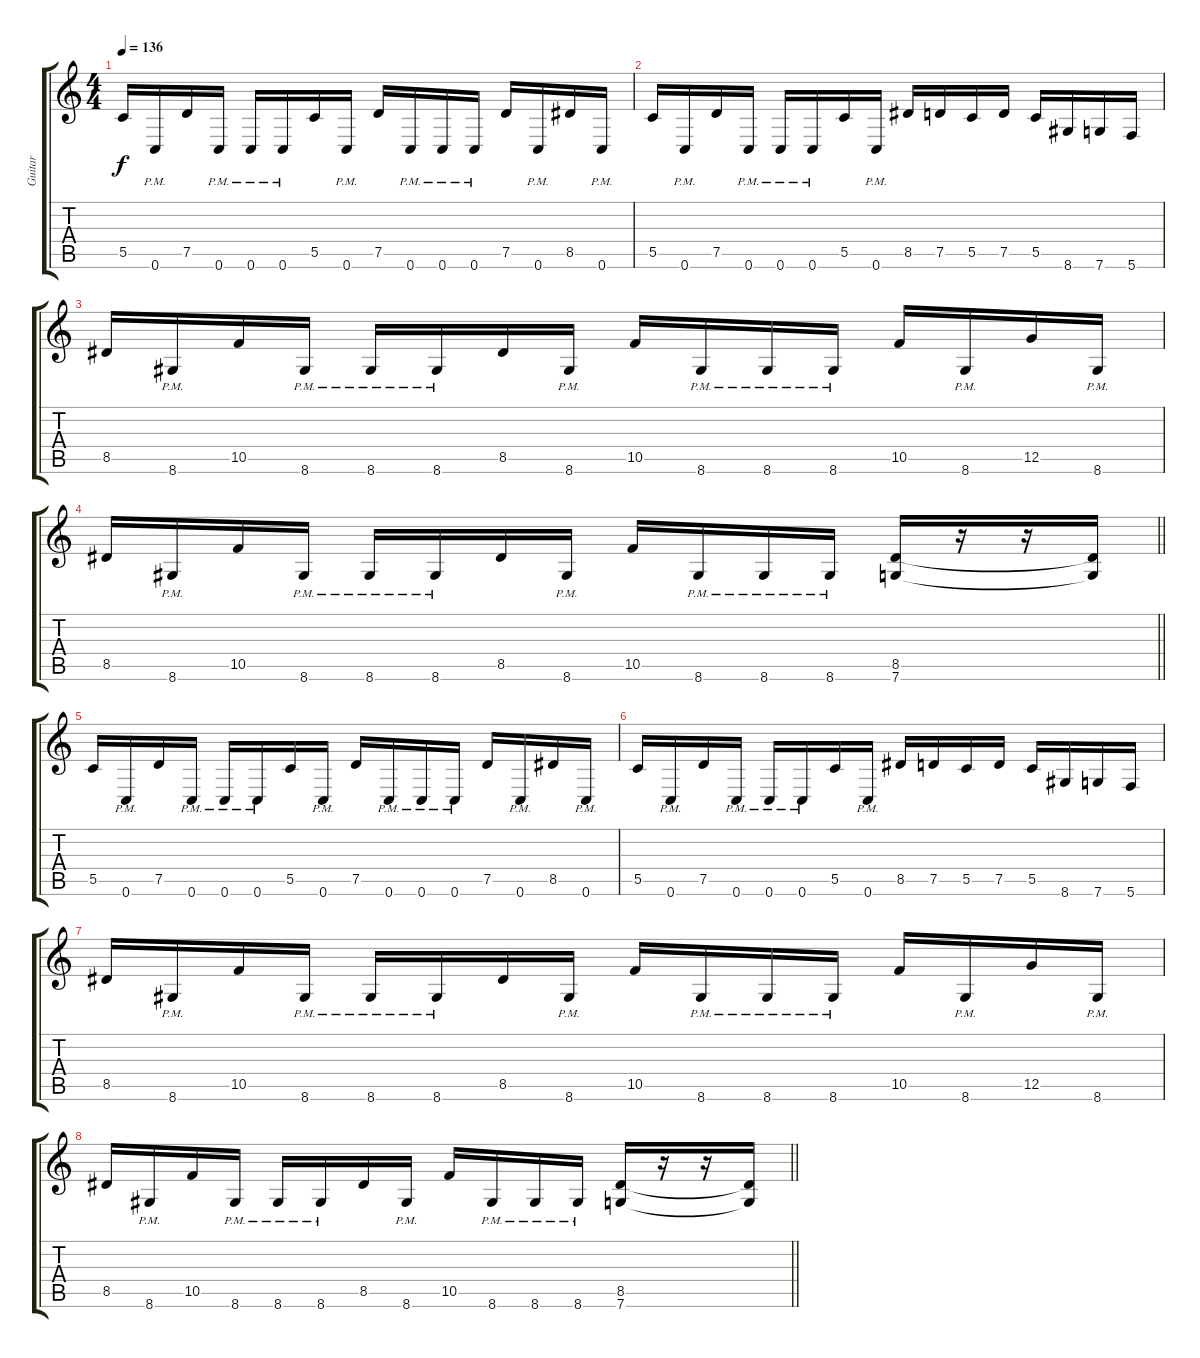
\track ("Guitar" "Guitar") {instrument distortionguitar}
\staff {score tabs}
\tuning (D4 A3 F3 C3 G2 C2) {hide}
\ts (4 4)
\section ("" "")
\tempo 136
\clef g2
\ks c
5.5.16{dy f} 0.6{pm}.16 7.5.16 0.6{pm}.16 0.6{pm}.16 0.6{pm}.16 5.5.16 0.6{pm}.16 7.5.16 0.6{pm}.16 0.6{pm}.16 0.6{pm}.16 7.5.16 0.6{pm}.16 8.5.16 0.6{pm}.16 |
5.5.16 0.6{pm}.16 7.5.16 0.6{pm}.16 0.6{pm}.16 0.6{pm}.16 5.5.16 0.6{pm}.16 8.5.16 7.5.16 5.5.16 7.5.16 5.5.16 8.6.16 7.6.16 5.6.16 |
8.5.16 8.6{pm}.16 10.5.16 8.6{pm}.16 8.6{pm}.16 8.6{pm}.16 8.5.16 8.6{pm}.16 10.5.16 8.6{pm}.16 8.6{pm}.16 8.6{pm}.16 10.5.16 8.6{pm}.16 12.5.16 8.6{pm}.16 |
\barLineRight lightlight
8.5.16 8.6{pm}.16 10.5.16 8.6{pm}.16 8.6{pm}.16 8.6{pm}.16 8.5.16 8.6{pm}.16 10.5.16 8.6{pm}.16 8.6{pm}.16 8.6{pm}.16 (8.5 7.6).16 r.16 r.16 (8.5{t} 7.6{t}).16 |
5.5.16 0.6{pm}.16 7.5.16 0.6{pm}.16 0.6{pm}.16 0.6{pm}.16 5.5.16 0.6{pm}.16 7.5.16 0.6{pm}.16 0.6{pm}.16 0.6{pm}.16 7.5.16 0.6{pm}.16 8.5.16 0.6{pm}.16 |
5.5.16 0.6{pm}.16 7.5.16 0.6{pm}.16 0.6{pm}.16 0.6{pm}.16 5.5.16 0.6{pm}.16 8.5.16 7.5.16 5.5.16 7.5.16 5.5.16 8.6.16 7.6.16 5.6.16 |
8.5.16 8.6{pm}.16 10.5.16 8.6{pm}.16 8.6{pm}.16 8.6{pm}.16 8.5.16 8.6{pm}.16 10.5.16 8.6{pm}.16 8.6{pm}.16 8.6{pm}.16 10.5.16 8.6{pm}.16 12.5.16 8.6{pm}.16 |
\barLineRight lightlight
8.5.16 8.6{pm}.16 10.5.16 8.6{pm}.16 8.6{pm}.16 8.6{pm}.16 8.5.16 8.6{pm}.16 10.5.16 8.6{pm}.16 8.6{pm}.16 8.6{pm}.16 (8.5 7.6).16 r.16 r.16 (8.5{t} 7.6{t}).16
